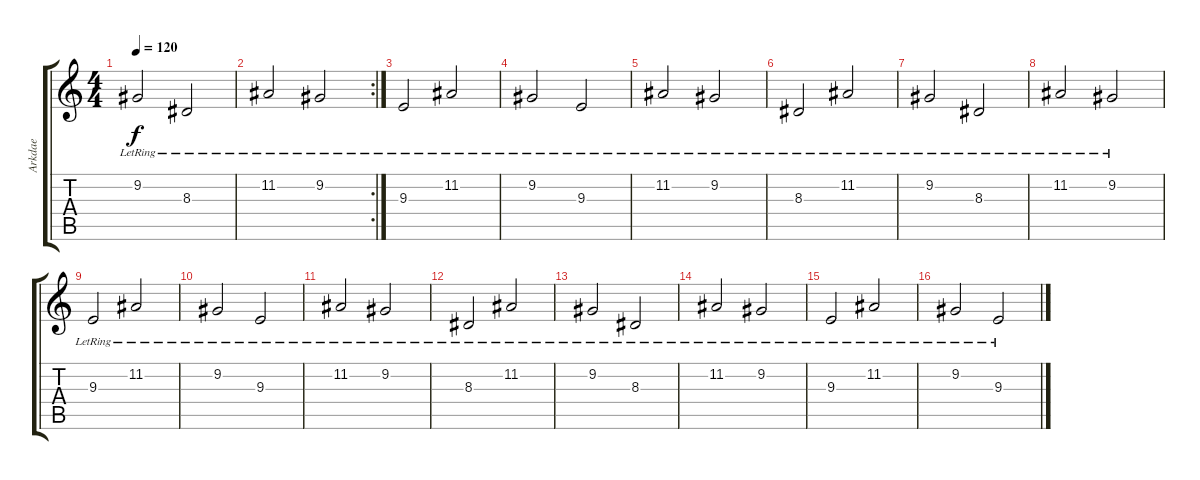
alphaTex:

\track ("Arkdae" "Arkdae") {instrument acousticgrandpiano}
\staff {score tabs}
\tuning (E4 B3 G3 D3 A2 E2) {hide}
\ts (4 4)
\tempo 120
\clef g2
\ks c
9.2{lr}.2{dy f} 8.3{lr}.2 |
\rc 2
11.2{lr}.2 9.2{lr}.2 |
9.3{lr}.2 11.2{lr}.2 |
9.2{lr}.2 9.3{lr}.2 |
11.2{lr}.2 9.2{lr}.2 |
8.3{lr}.2 11.2{lr}.2 |
9.2{lr}.2 8.3{lr}.2 |
11.2{lr}.2 9.2{lr}.2 |
9.3{lr}.2 11.2{lr}.2 |
9.2{lr}.2 9.3{lr}.2 |
11.2{lr}.2 9.2{lr}.2 |
8.3{lr}.2 11.2{lr}.2 |
9.2{lr}.2 8.3{lr}.2 |
11.2{lr}.2 9.2{lr}.2 |
9.3{lr}.2 11.2{lr}.2 |
9.2{lr}.2 9.3{lr}.2
